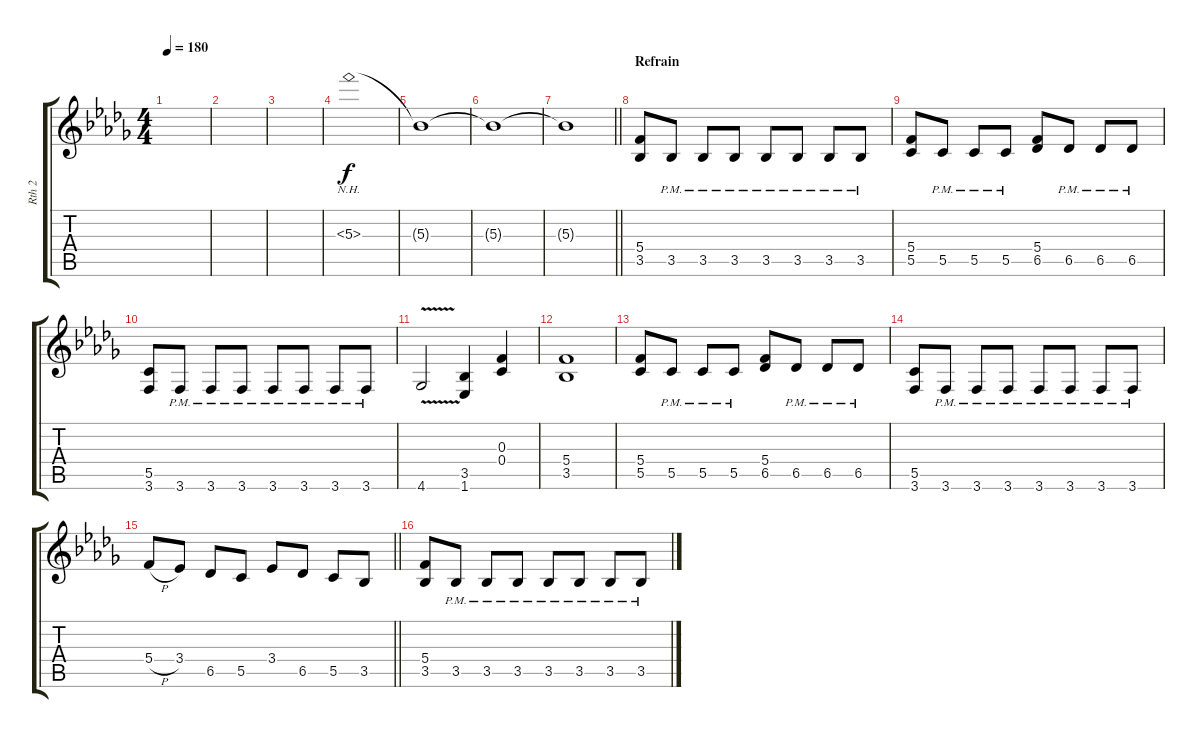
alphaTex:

\track ("Rth 2" "Rth 2") {instrument overdrivenguitar}
\staff {score tabs}
\tuning (D4 A3 F3 C3 G2 D2) {hide}
\ts (4 4)
\tempo 180
\clef g2
\ks bbminor
|
|
|
5.3{nh}.1{volume 13} |
5.3{t}.1 |
5.3{t}.1 |
\barLineRight lightlight
5.3{t}.1 |
\section ("" "Refrain")
(5.4 3.5).8 3.5{pm}.8 3.5{pm}.8 3.5{pm}.8 3.5{pm}.8 3.5{pm}.8 3.5{pm}.8 3.5{pm}.8 |
(5.4 5.5).8 5.5{pm}.8 5.5{pm}.8 5.5{pm}.8 (5.4 6.5).8 6.5{pm}.8 6.5{pm}.8 6.5{pm}.8 |
(5.5 3.6).8 3.6{pm}.8 3.6{pm}.8 3.6{pm}.8 3.6{pm}.8 3.6{pm}.8 3.6{pm}.8 3.6{pm}.8 |
4.6{v}.2 (3.5 1.6).4 (0.3 0.4).4 |
(5.4 3.5).1 |
(5.4 5.5).8 5.5{pm}.8 5.5{pm}.8 5.5{pm}.8 (5.4 6.5).8 6.5{pm}.8 6.5{pm}.8 6.5{pm}.8 |
(5.5 3.6).8 3.6{pm}.8 3.6{pm}.8 3.6{pm}.8 3.6{pm}.8 3.6{pm}.8 3.6{pm}.8 3.6{pm}.8 |
\barLineRight lightlight
5.4{h}.8 3.4.8 6.5.8 5.5.8 3.4.8 6.5.8 5.5.8 3.5.8 |
(5.4 3.5).8 3.5{pm}.8 3.5{pm}.8 3.5{pm}.8 3.5{pm}.8 3.5{pm}.8 3.5{pm}.8 3.5{pm}.8
